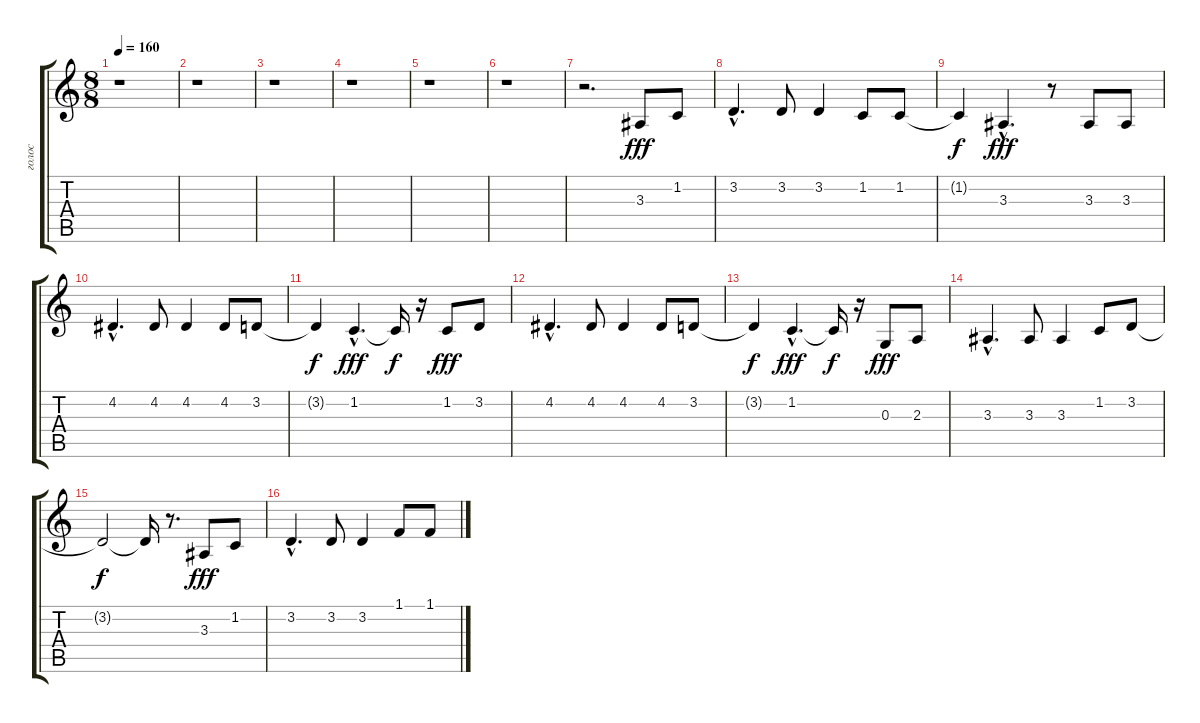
\track ("голос" "голос") {instrument synthvoice}
\staff {score tabs}
\tuning (E4 B3 G3 D3 A2 E2) {hide}
\ts (8 8)
\tempo 160
\clef g2
\ks c
r.1{dy f} |
r.1 |
r.1 |
r.1 |
r.1 |
r.1 |
r.2{d} 3.3.8{dy fff} 1.2.8 |
3.2{hac}.4{d} 3.2.8 3.2.4 1.2.8 1.2.8 |
1.2{t}.4{dy f} 3.3{hac}.4{d dy fff} r.8 3.3.8 3.3.8 |
4.2{hac}.4{d} 4.2.8 4.2.4 4.2.8 3.2.8 |
3.2{t}.4{dy f} 1.2{hac}.4{d dy fff} 1.2{t}.16{dy f} r.16 1.2.8{dy fff} 3.2.8 |
4.2{hac}.4{d} 4.2.8 4.2.4 4.2.8 3.2.8 |
3.2{t}.4{dy f} 1.2{hac}.4{d dy fff} 1.2{t}.16{dy f} r.16 0.3.8{dy fff} 2.3.8 |
3.3{hac}.4{d} 3.3.8 3.3.4 1.2.8 3.2.8 |
3.2{t}.2{dy f} 3.2{t}.16 r.8{d} 3.3.8{dy fff} 1.2.8 |
3.2{hac}.4{d} 3.2.8 3.2.4 1.1.8 1.1.8
